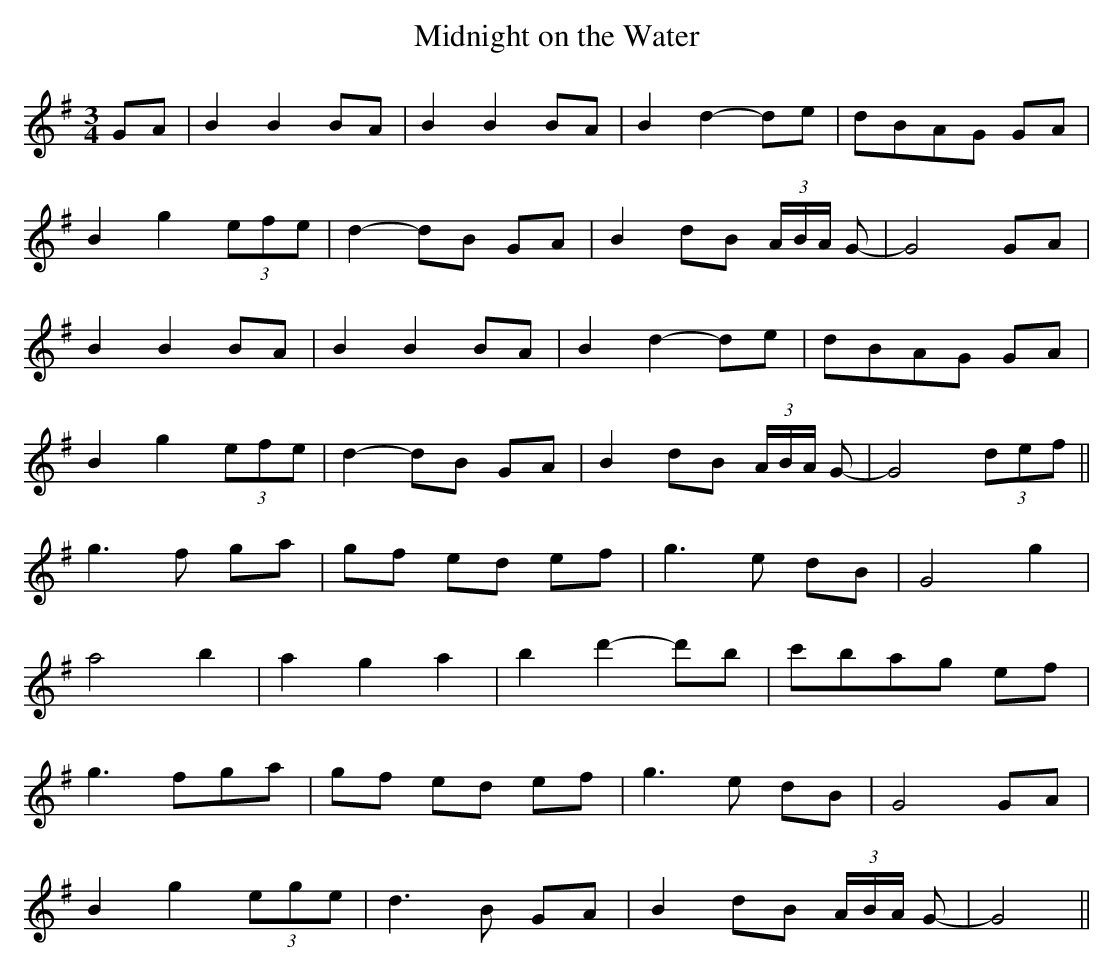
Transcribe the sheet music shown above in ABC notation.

X:1
T:Midnight on the Water
M:3/4
L:1/8
K:G
GA|B2 B2 BA|B2 B2 BA|B2 d2 -de|dBAG GA|
B2 g2 (3efe|d2 -dB GA|B2 dB (3A/B/A/ G|-G4 GA|
B2 B2 BA|B2 B2 BA|B2 d2 -de|dBAG GA|
B2 g2 (3efe|d2 -dB GA|B2 dB (3A/B/A/ G|-G4 (3def||
g3 f ga|gf ed ef|g3 e dB|G4 g2|
a4 b2|a2 g2 a2|b2 d'2 -d'b|c'bag ef|
g3 fga|gf ed ef|g3 e dB|G4 GA|
B2 g2 (3ege|d3 B GA|B2 dB (3A/B/A/ G|-G4||
